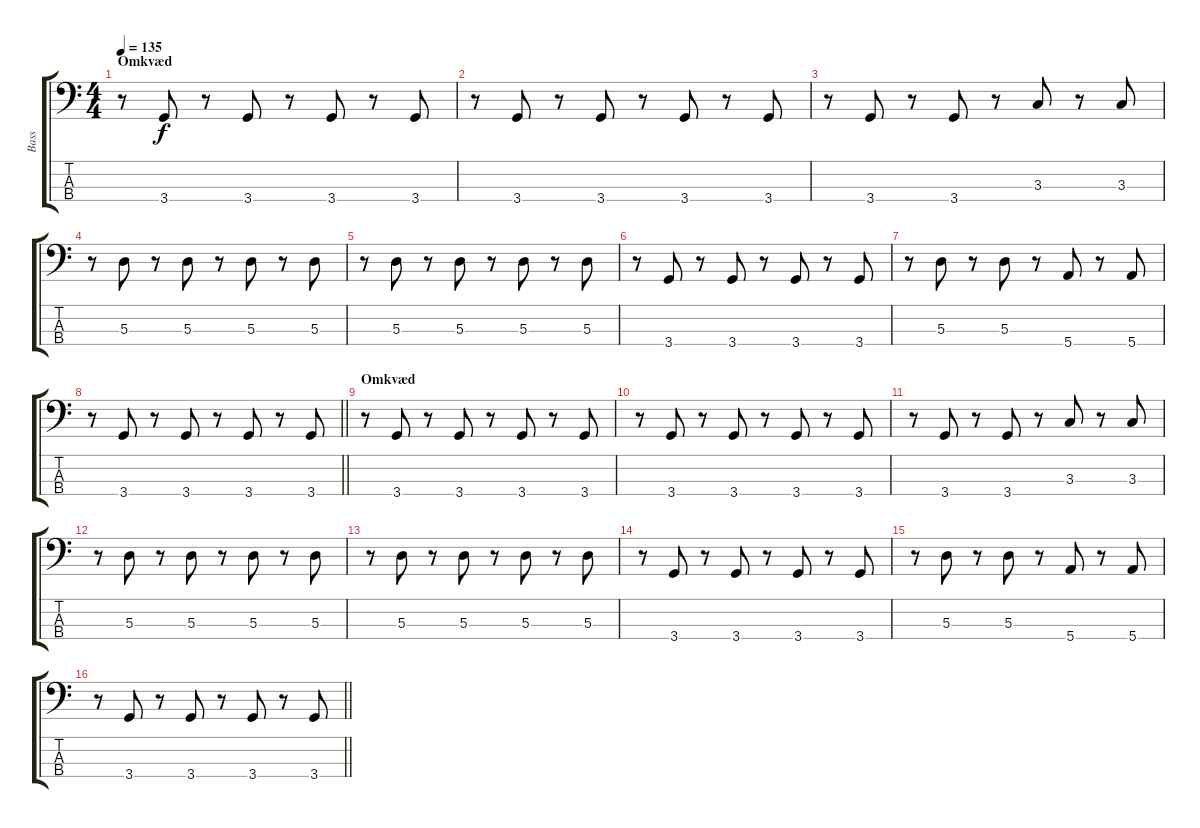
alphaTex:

\track ("Bass" "Bass") {instrument synthbass2}
\staff {score tabs}
\tuning (G2 D2 A1 E1) {hide}
\ts (4 4)
\section ("" "Omkvæd")
\tempo 135
\clef f4
\ks c
r.8{dy f} 3.4.8 r.8 3.4.8 r.8 3.4.8 r.8 3.4.8 |
r.8 3.4.8 r.8 3.4.8 r.8 3.4.8 r.8 3.4.8 |
r.8 3.4.8 r.8 3.4.8 r.8 3.3.8 r.8 3.3.8 |
r.8 5.3.8 r.8 5.3.8 r.8 5.3.8 r.8 5.3.8 |
r.8 5.3.8 r.8 5.3.8 r.8 5.3.8 r.8 5.3.8 |
r.8 3.4.8 r.8 3.4.8 r.8 3.4.8 r.8 3.4.8 |
r.8 5.3.8 r.8 5.3.8 r.8 5.4.8 r.8 5.4.8 |
\barLineRight lightlight
r.8 3.4.8 r.8 3.4.8 r.8 3.4.8 r.8 3.4.8 |
\section ("" "Omkvæd")
r.8 3.4.8 r.8 3.4.8 r.8 3.4.8 r.8 3.4.8 |
r.8 3.4.8 r.8 3.4.8 r.8 3.4.8 r.8 3.4.8 |
r.8 3.4.8 r.8 3.4.8 r.8 3.3.8 r.8 3.3.8 |
r.8 5.3.8 r.8 5.3.8 r.8 5.3.8 r.8 5.3.8 |
r.8 5.3.8 r.8 5.3.8 r.8 5.3.8 r.8 5.3.8 |
r.8 3.4.8 r.8 3.4.8 r.8 3.4.8 r.8 3.4.8 |
r.8 5.3.8 r.8 5.3.8 r.8 5.4.8 r.8 5.4.8 |
\barLineRight lightlight
r.8 3.4.8 r.8 3.4.8 r.8 3.4.8 r.8 3.4.8
